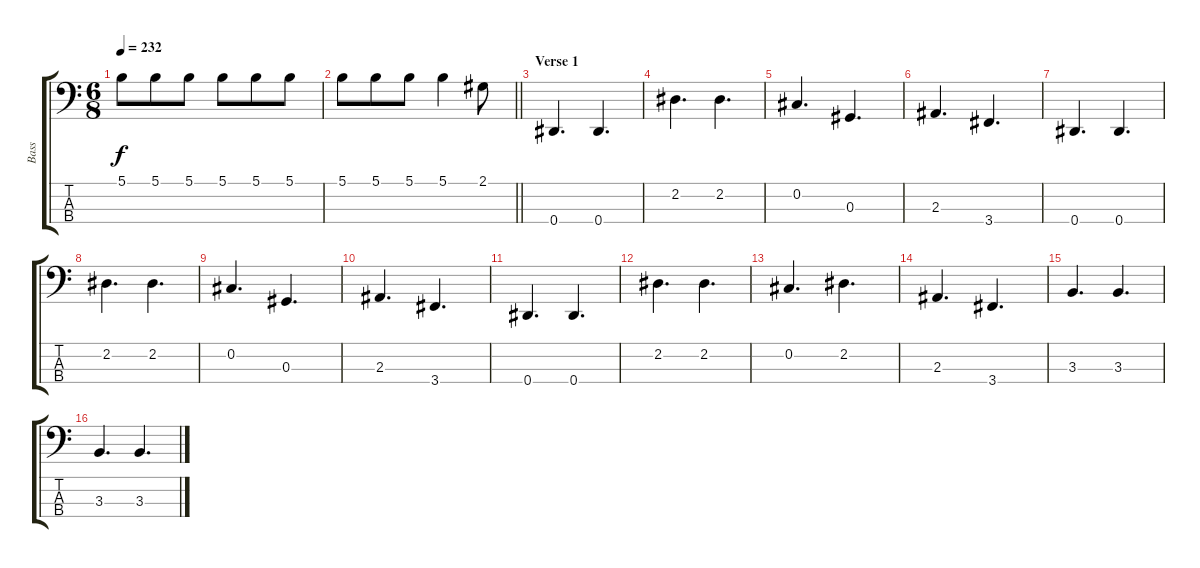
\track ("Bass" "Bass") {instrument electricbasspick}
\staff {score tabs}
\tuning (Gb2 Db2 Ab1 Eb1) {hide}
\ts (6 8)
\tempo 232
\clef f4
\ks c
5.1.8{dy f} 5.1.8 5.1.8 5.1.8 5.1.8 5.1.8 |
\barLineRight lightlight
5.1.8 5.1.8 5.1.8 5.1.4 2.1.8 |
\section ("" "Verse 1")
0.4.4{d} 0.4.4{d} |
2.2.4{d} 2.2.4{d} |
0.2.4{d} 0.3.4{d} |
2.3.4{d} 3.4.4{d} |
0.4.4{d} 0.4.4{d} |
2.2.4{d} 2.2.4{d} |
0.2.4{d} 0.3.4{d} |
2.3.4{d} 3.4.4{d} |
0.4.4{d} 0.4.4{d} |
2.2.4{d} 2.2.4{d} |
0.2.4{d} 2.2.4{d} |
2.3.4{d} 3.4.4{d} |
3.3.4{d} 3.3.4{d} |
3.3.4{d} 3.3.4{d}
